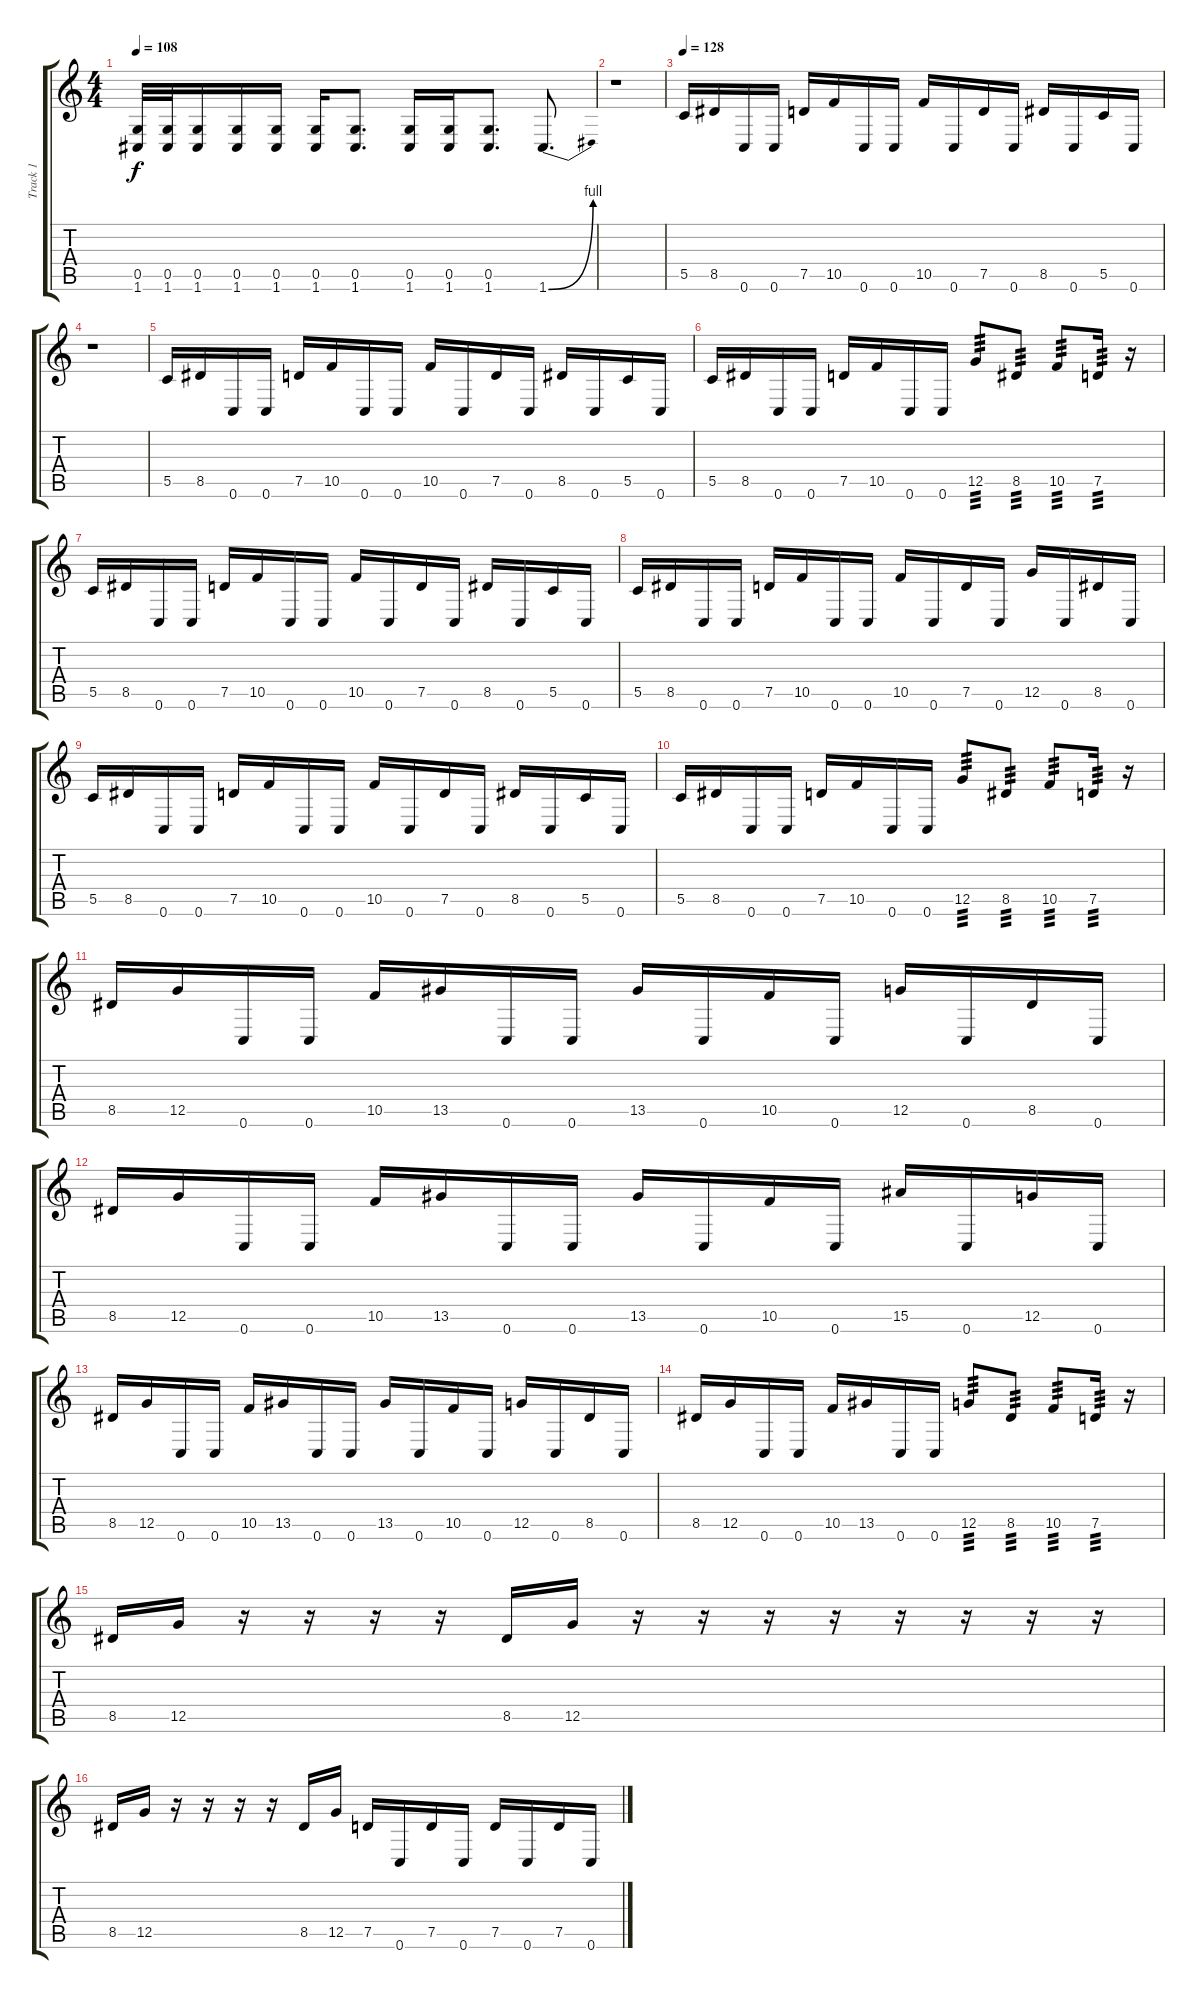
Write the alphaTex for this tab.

\track ("Track 1" "Track 1") {instrument distortionguitar}
\staff {score tabs}
\tuning (D4 A3 F3 C3 G2 C2) {hide}
\ts (4 4)
\tempo 108
\clef g2
\ks c
(0.5 1.6).32{dy f} (0.5 1.6).32 (0.5 1.6).16 (0.5 1.6).16 (0.5 1.6).16 (0.5 1.6).16 (0.5 1.6).8{d} (0.5 1.6).16 (0.5 1.6).16 (0.5 1.6).8{d} 1.6{be (bend 0 0 60 4)}.8{d} |
r.1 |
\tempo 128
5.5.16 8.5.16 0.6.16 0.6.16 7.5.16 10.5.16 0.6.16 0.6.16 10.5.16 0.6.16 7.5.16 0.6.16 8.5.16 0.6.16 5.5.16 0.6.16 |
r.1 |
5.5.16 8.5.16 0.6.16 0.6.16 7.5.16 10.5.16 0.6.16 0.6.16 10.5.16 0.6.16 7.5.16 0.6.16 8.5.16 0.6.16 5.5.16 0.6.16 |
5.5.16 8.5.16 0.6.16 0.6.16 7.5.16 10.5.16 0.6.16 0.6.16 12.5.8{tp 3} 8.5.8{tp 3} 10.5.8{tp 3} 7.5.16{tp 3} r.16 |
5.5.16 8.5.16 0.6.16 0.6.16 7.5.16 10.5.16 0.6.16 0.6.16 10.5.16 0.6.16 7.5.16 0.6.16 8.5.16 0.6.16 5.5.16 0.6.16 |
5.5.16 8.5.16 0.6.16 0.6.16 7.5.16 10.5.16 0.6.16 0.6.16 10.5.16 0.6.16 7.5.16 0.6.16 12.5.16 0.6.16 8.5.16 0.6.16 |
5.5.16 8.5.16 0.6.16 0.6.16 7.5.16 10.5.16 0.6.16 0.6.16 10.5.16 0.6.16 7.5.16 0.6.16 8.5.16 0.6.16 5.5.16 0.6.16 |
5.5.16 8.5.16 0.6.16 0.6.16 7.5.16 10.5.16 0.6.16 0.6.16 12.5.8{tp 3} 8.5.8{tp 3} 10.5.8{tp 3} 7.5.16{tp 3} r.16 |
8.5.16 12.5.16 0.6.16 0.6.16 10.5.16 13.5.16 0.6.16 0.6.16 13.5.16 0.6.16 10.5.16 0.6.16 12.5.16 0.6.16 8.5.16 0.6.16 |
8.5.16 12.5.16 0.6.16 0.6.16 10.5.16 13.5.16 0.6.16 0.6.16 13.5.16 0.6.16 10.5.16 0.6.16 15.5.16 0.6.16 12.5.16 0.6.16 |
8.5.16 12.5.16 0.6.16 0.6.16 10.5.16 13.5.16 0.6.16 0.6.16 13.5.16 0.6.16 10.5.16 0.6.16 12.5.16 0.6.16 8.5.16 0.6.16 |
8.5.16 12.5.16 0.6.16 0.6.16 10.5.16 13.5.16 0.6.16 0.6.16 12.5.8{tp 3} 8.5.8{tp 3} 10.5.8{tp 3} 7.5.16{tp 3} r.16 |
8.5.16 12.5.16 r.16 r.16 r.16 r.16 8.5.16 12.5.16 r.16 r.16 r.16 r.16 r.16 r.16 r.16 r.16 |
8.5.16 12.5.16 r.16 r.16 r.16 r.16 8.5.16 12.5.16 7.5.16 0.6.16 7.5.16 0.6.16 7.5.16 0.6.16 7.5.16 0.6.16
